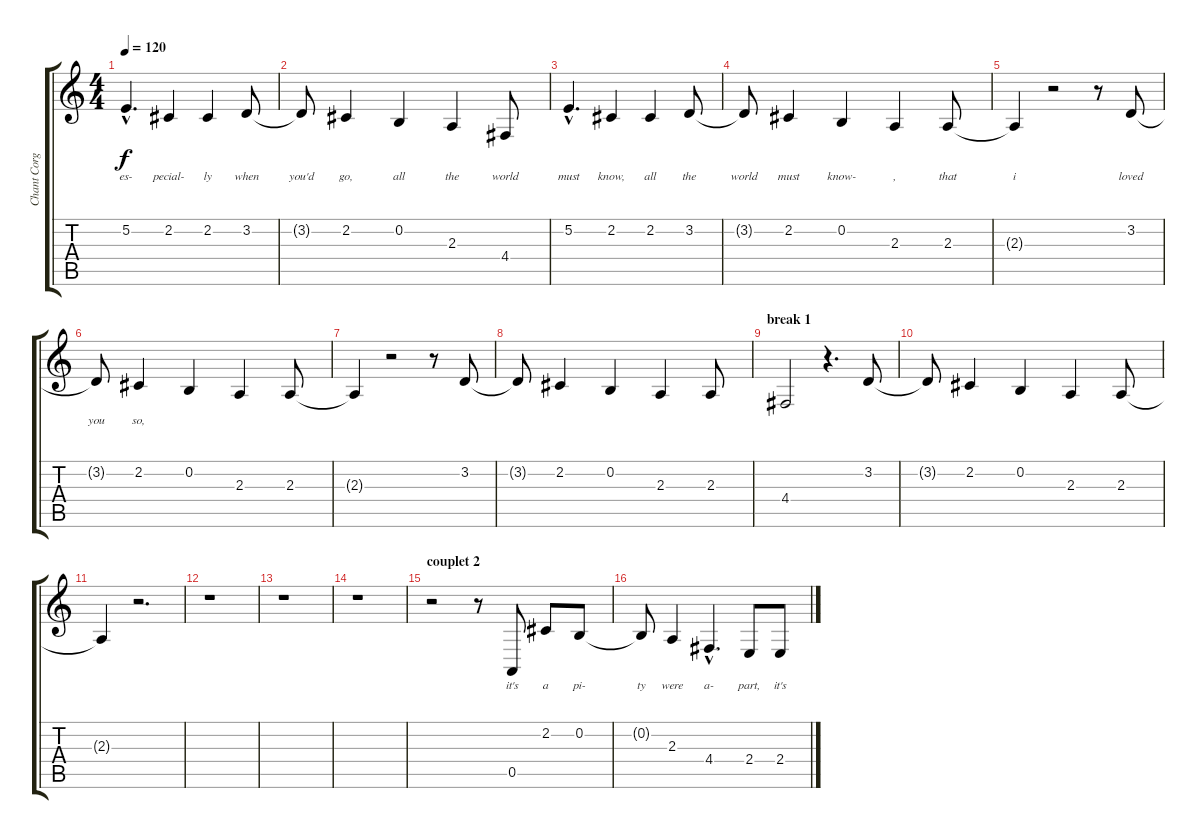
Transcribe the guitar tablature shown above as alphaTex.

\track ("Chant Corgan" "Chant Corg") {instrument drawbarorgan}
\staff {score tabs}
\tuning (E4 B3 G3 D3 A2 E2) {hide}
\ts (4 4)
\section ("" "")
\tempo 120
\clef g2
\ks c
5.2{hac t}.4{d lyrics (0 "es-") lyrics (1 "") lyrics (2 "") lyrics (3 "") lyrics (4 "") dy f} 2.2.4{lyrics (0 "pecial-") lyrics (1 "") lyrics (2 "") lyrics (3 "") lyrics (4 "")} 2.2.4{lyrics (0 "ly") lyrics (1 "") lyrics (2 "") lyrics (3 "") lyrics (4 "")} 3.2.8{lyrics (0 "when") lyrics (1 "") lyrics (2 "") lyrics (3 "") lyrics (4 "")} |
3.2{t}.8{lyrics (0 "you'd") lyrics (1 "") lyrics (2 "") lyrics (3 "") lyrics (4 "")} 2.2.4{lyrics (0 "go,") lyrics (1 "") lyrics (2 "") lyrics (3 "") lyrics (4 "")} 0.2.4{lyrics (0 "all") lyrics (1 "") lyrics (2 "") lyrics (3 "") lyrics (4 "")} 2.3.4{lyrics (0 "the") lyrics (1 "") lyrics (2 "") lyrics (3 "") lyrics (4 "")} 4.4.8{lyrics (0 "world") lyrics (1 "") lyrics (2 "") lyrics (3 "") lyrics (4 "")} |
5.2{hac}.4{d lyrics (0 "must") lyrics (1 "") lyrics (2 "") lyrics (3 "") lyrics (4 "")} 2.2.4{lyrics (0 "know,") lyrics (1 "") lyrics (2 "") lyrics (3 "") lyrics (4 "")} 2.2.4{lyrics (0 "all") lyrics (1 "") lyrics (2 "") lyrics (3 "") lyrics (4 "")} 3.2.8{lyrics (0 "the") lyrics (1 "") lyrics (2 "") lyrics (3 "") lyrics (4 "")} |
3.2{t}.8{lyrics (0 "world") lyrics (1 "") lyrics (2 "") lyrics (3 "") lyrics (4 "")} 2.2.4{lyrics (0 "must") lyrics (1 "") lyrics (2 "") lyrics (3 "") lyrics (4 "")} 0.2.4{lyrics (0 "know-") lyrics (1 "") lyrics (2 "") lyrics (3 "") lyrics (4 "")} 2.3.4{lyrics (0 ",") lyrics (1 "") lyrics (2 "") lyrics (3 "") lyrics (4 "")} 2.3.8{lyrics (0 "that") lyrics (1 "") lyrics (2 "") lyrics (3 "") lyrics (4 "")} |
2.3{t}.4{lyrics (0 "i") lyrics (1 "") lyrics (2 "") lyrics (3 "") lyrics (4 "")} r.2 r.8 3.2.8{lyrics (0 "loved") lyrics (1 "") lyrics (2 "") lyrics (3 "") lyrics (4 "")} |
3.2{t}.8{lyrics (0 "you") lyrics (1 "") lyrics (2 "") lyrics (3 "") lyrics (4 "")} 2.2.4{lyrics (0 "so,") lyrics (1 "") lyrics (2 "") lyrics (3 "") lyrics (4 "")} 0.2.4 2.3.4 2.3.8 |
2.3{t}.4 r.2 r.8 3.2.8 |
3.2{t}.8 2.2.4 0.2.4 2.3.4 2.3.8 |
\section ("" "break 1")
4.4.2 r.4{d} 3.2.8 |
3.2{t}.8 2.2.4 0.2.4 2.3.4 2.3.8 |
\section ("" "")
2.3{t}.4 r.2{d} |
r.1 |
r.1 |
r.1 |
\section ("" "couplet 2")
r.2 r.8 0.5.8{lyrics (0 "") lyrics (1 "it's") lyrics (2 "") lyrics (3 "") lyrics (4 "")} 2.2.8{lyrics (0 "") lyrics (1 "a") lyrics (2 "") lyrics (3 "") lyrics (4 "")} 0.2.8{lyrics (0 "") lyrics (1 "pi-") lyrics (2 "") lyrics (3 "") lyrics (4 "")} |
0.2{t}.8{lyrics (0 "") lyrics (1 "ty") lyrics (2 "") lyrics (3 "") lyrics (4 "")} 2.3.4{lyrics (0 "") lyrics (1 "were") lyrics (2 "") lyrics (3 "") lyrics (4 "")} 4.4{hac}.4{d lyrics (0 "") lyrics (1 "a-") lyrics (2 "") lyrics (3 "") lyrics (4 "")} 2.4.8{lyrics (0 "") lyrics (1 "part,") lyrics (2 "") lyrics (3 "") lyrics (4 "")} 2.4.8{lyrics (0 "") lyrics (1 "it's") lyrics (2 "") lyrics (3 "") lyrics (4 "")}
